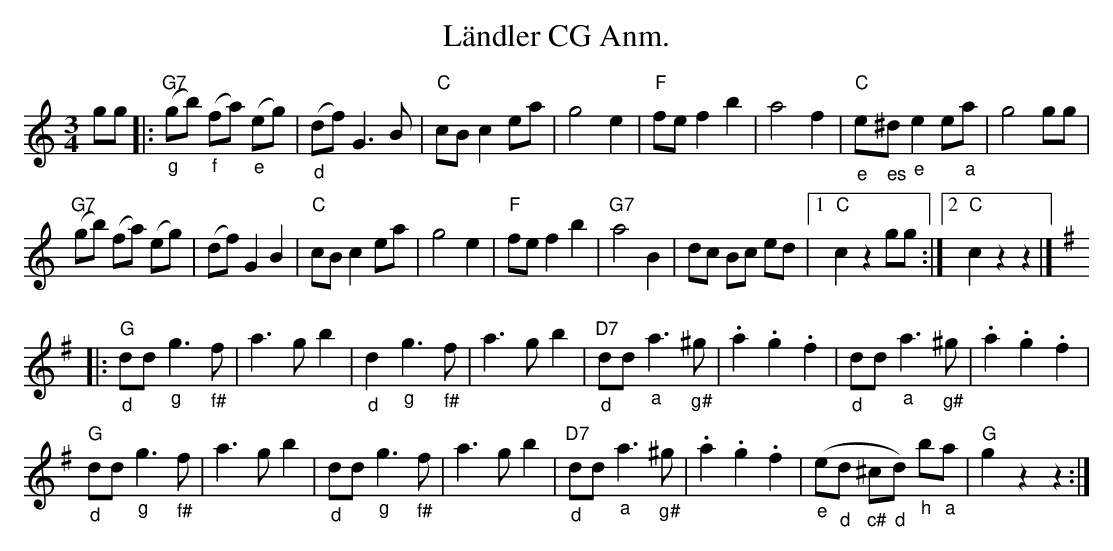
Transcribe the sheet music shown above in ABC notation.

X:1
T: Ländler CG Anm.
M:3/4
L:1/8
K:C %%MIDI gchordon
gg |: "G7"("_g"gb) ("_f"fa) ("_e"eg) | ("_d"df) G3 B | "C"cB c2 ea | g4 e2 | "F"fe f2 b2 | a4 f2 | "C""_e"e"_es"^d "_e"e2 e"_a"a | g4 gg |
"G7"(gb) (fa) (eg) | (df) G2B2 | "C"cB c2 ea | g4 e2 | "F"fe f2 b2 | "G7"a4 B2 | dc Bc ed |1 "C"c2 z2 gg :|2 "C"c2 z2z2 |]
[K:G] |: "G""_d"dd "_g"g3 "_f#"f | a3 g b2 | "_d"d2 "_g"g3 "_f#"f | a3 g b2 | "D7""_d"dd "_a"a3 "_g#"^g | .a2 .g2 .f2 | "_d"dd "_a"a3 "_g#"^g | .a2 .g2. f2 |
"G""_d"dd "_g"g3 "_f#"f | a3 g b2 | "_d"dd "_g"g3 "_f#"f | a3g b2 | "D7""_d"dd "_a"a3 "_g#"^g | .a2 .g2 .f2 | ("_e"e"_d"d "_c#"^c"_d"d) "_h"b"_a"a | "G"g2 z2z2 :|
